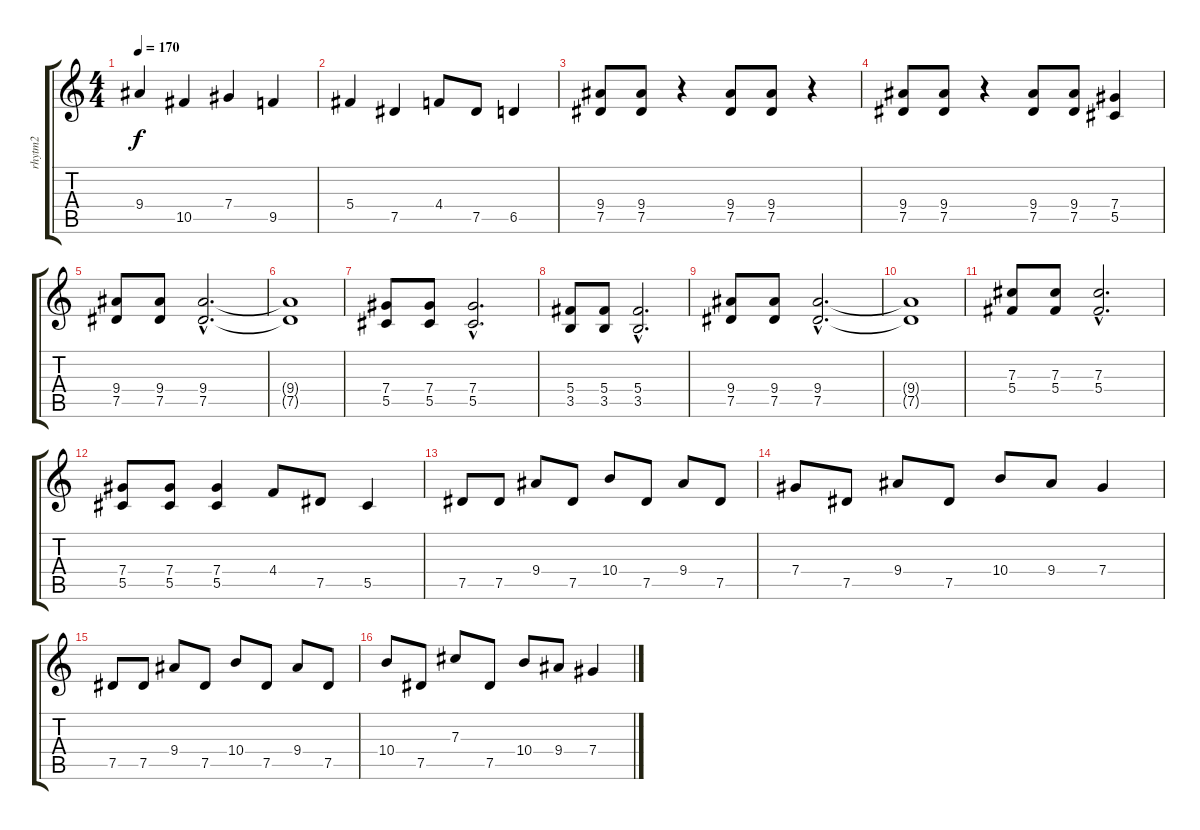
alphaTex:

\track ("rhytm2" "rhytm2") {instrument distortionguitar}
\staff {score tabs}
\tuning (Eb4 Bb3 Gb3 Db3 Ab2 Eb2) {hide}
\ts (4 4)
\tempo 170
\clef g2
\ks c
9.4.4{dy f} 10.5.4 7.4.4 9.5.4 |
5.4.4 7.5.4 4.4.8 7.5.8 6.5.4 |
(9.4 7.5).8 (9.4 7.5).8 r.4 (9.4 7.5).8 (9.4 7.5).8 r.4 |
(9.4 7.5).8 (9.4 7.5).8 r.4 (9.4 7.5).8 (9.4 7.5).8 (7.4 5.5).4 |
(9.4 7.5).8 (9.4 7.5).8 (9.4{hac} 7.5{hac}).2{d} |
(9.4{t} 7.5{t}).1 |
(7.4 5.5).8 (7.4 5.5).8 (7.4{hac} 5.5{hac}).2{d} |
(5.4 3.5).8 (5.4 3.5).8 (5.4{hac} 3.5{hac}).2{d} |
(9.4 7.5).8 (9.4 7.5).8 (9.4{hac} 7.5{hac}).2{d} |
(9.4{t} 7.5{t}).1 |
(7.3 5.4).8 (7.3 5.4).8 (7.3{hac} 5.4{hac}).2{d} |
(7.4 5.5).8 (7.4 5.5).8 (7.4 5.5).4 4.4.8 7.5.8 5.5.4 |
7.5.8 7.5.8 9.4.8 7.5.8 10.4.8 7.5.8 9.4.8 7.5.8 |
7.4.8 7.5.8 9.4.8 7.5.8 10.4.8 9.4.8 7.4.4 |
7.5.8 7.5.8 9.4.8 7.5.8 10.4.8 7.5.8 9.4.8 7.5.8 |
10.4.8 7.5.8 7.3.8 7.5.8 10.4.8 9.4.8 7.4.4
